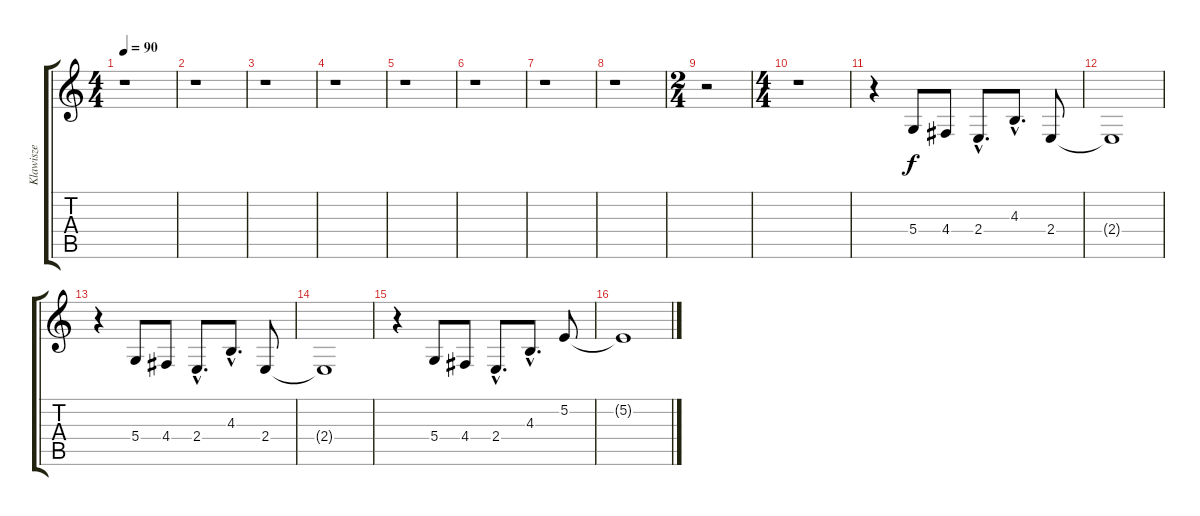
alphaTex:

\track ("Klawisze" "Klawisze") {instrument synthbrass2}
\staff {score tabs}
\tuning (E4 B3 G3 D3 A2 E2) {hide}
\ts (4 4)
\tempo 90
\clef g2
\ks c
r.1{dy f instrument synthbrass2} |
r.1 |
r.1 |
r.1 |
r.1 |
r.1 |
r.1 |
r.1 |
\ts (2 4)
r.2 |
\ts (4 4)
r.1 |
r.4 5.4.8 4.4.8 2.4{hac}.8{d} 4.3{hac}.8{d} 2.4.8 |
2.4{t}.1 |
r.4 5.4.8 4.4.8 2.4{hac}.8{d} 4.3{hac}.8{d} 2.4.8 |
2.4{t}.1 |
r.4 5.4.8 4.4.8 2.4{hac}.8{d} 4.3{hac}.8{d} 5.2.8 |
5.2{t}.1
